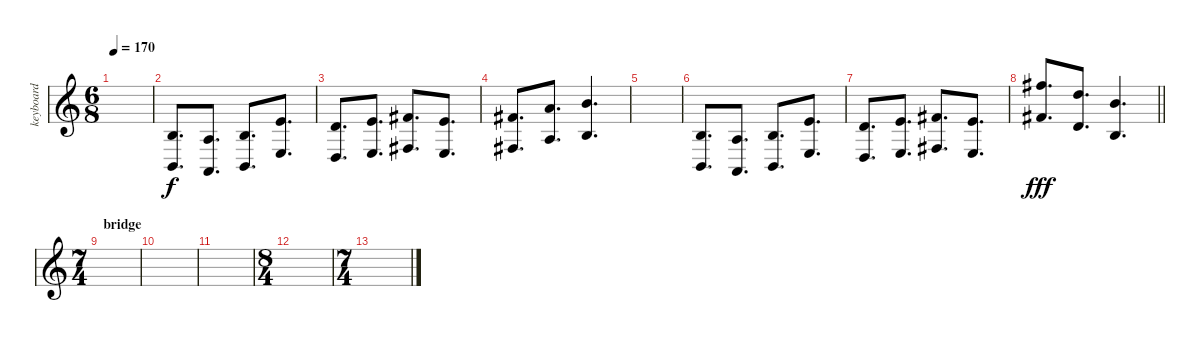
\track ("keyboard" "keyboard") {instrument electricpiano2}
\staff {score}
\tuning (E4 B3 G3 D3 A2 E2) {hide}
\ts (6 8)
\tempo 170
\clef g2
\ks c
|
(9.4 2.5).8{d} (7.4 0.5).8{d} (9.4 2.5).8{d} (9.3 2.4).8{d} |
(7.3 0.4).8{d} (9.3 2.4).8{d} (7.2 4.4).8{d} (9.3 2.4).8{d} |
(7.2 4.4).8{d} (10.2 2.3).8{d} (12.2 4.3).4{d} |
|
(9.4 2.5).8{d} (7.4 0.5).8{d} (9.4 2.5).8{d} (9.3 2.4).8{d} |
(7.3 0.4).8{d} (9.3 2.4).8{d} (7.2 4.4).8{d} (9.3 2.4).8{d} |
\barLineRight lightlight
(14.1 7.2).8{d dy fff} (10.1 3.2).8{d} (7.1 0.2).4{d} |
\ts (7 4)
\section ("" "bridge")
|
|
|
\ts (8 4)
|
\ts (7 4)
